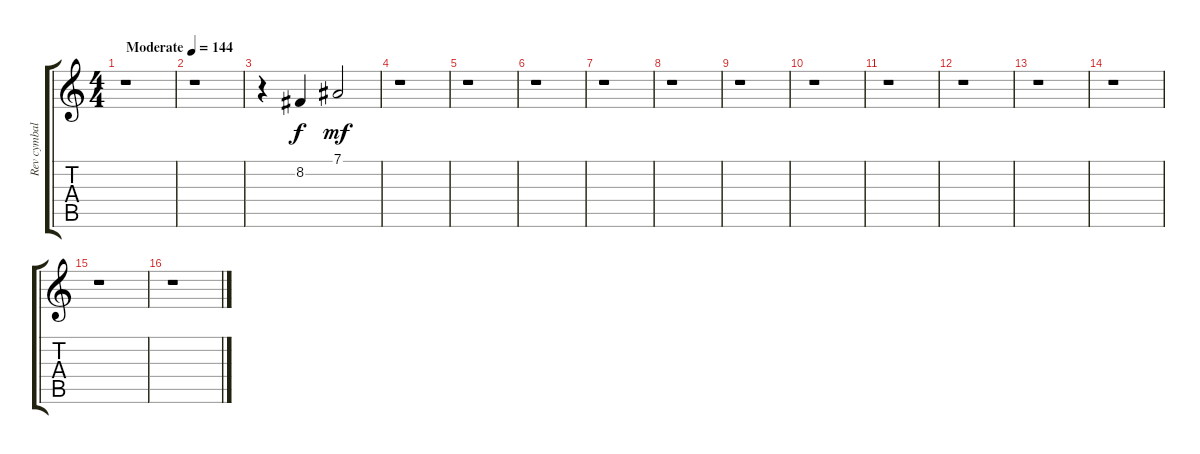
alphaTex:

\track ("Rev cymbal" "Rev cymbal") {instrument reversecymbal}
\staff {score tabs}
\tuning (Eb4 Bb3 Gb3 Db3 Ab2 Eb2) {hide}
\ts (4 4)
\tempo (144 "Moderate")
\clef g2
\ks c
r.1{dy f instrument reversecymbal} |
r.1 |
r.4 8.2.4 7.1.2{dy mf} |
r.1 |
r.1 |
r.1 |
r.1 |
r.1 |
r.1 |
r.1 |
r.1 |
r.1 |
r.1 |
r.1 |
r.1 |
r.1
